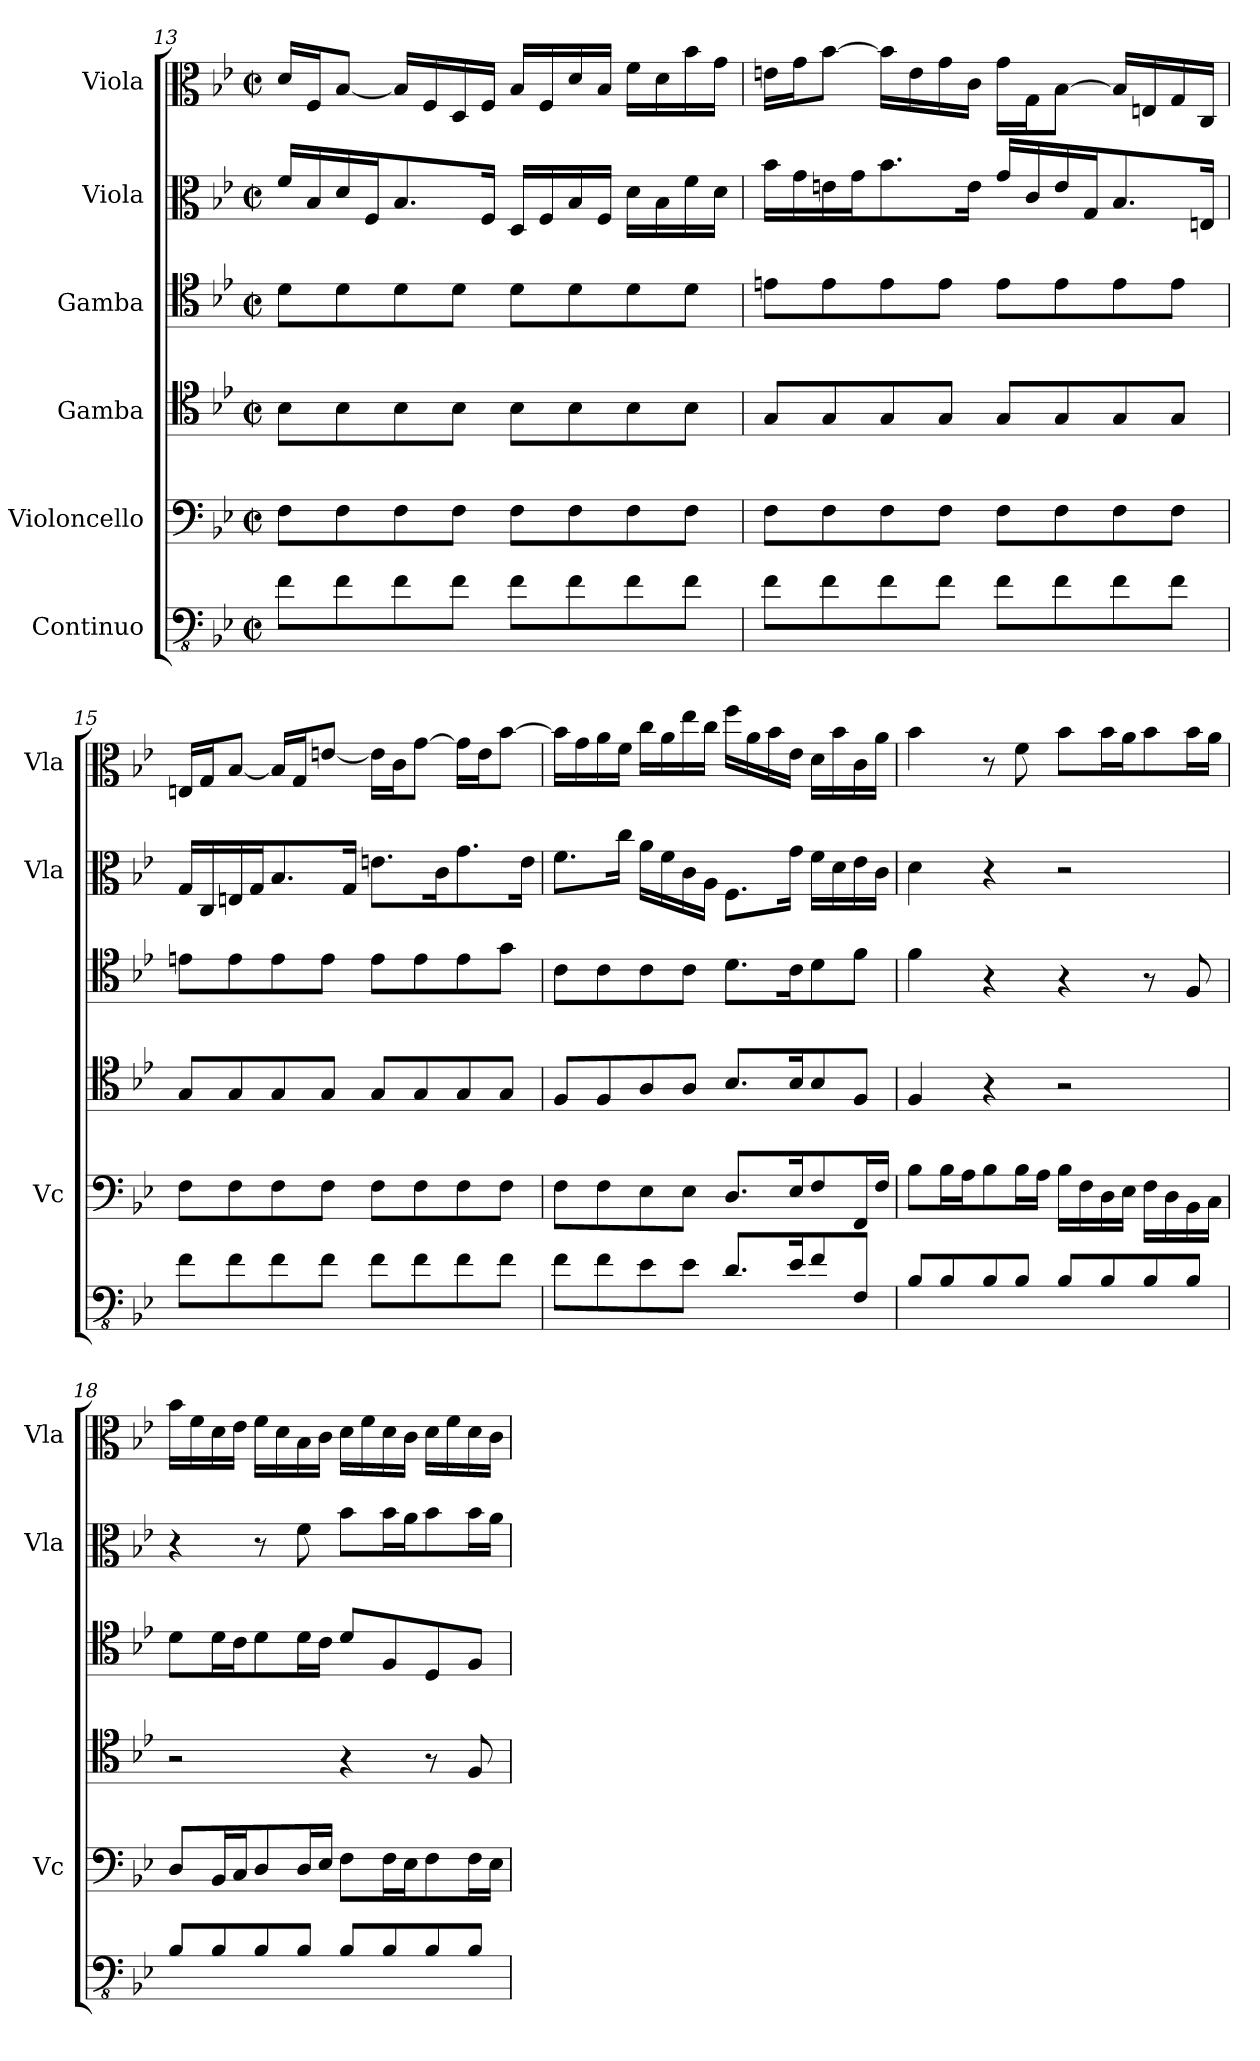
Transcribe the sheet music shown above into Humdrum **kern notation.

**kern	**kern	**kern	**kern	**kern	**kern
*part6	*part5	*part4	*part3	*part2	*part1
*staff6	*staff5	*staff4	*staff3	*staff2	*staff1
*I"Continuo	*I"Violoncello	*I"Gamba	*I"Gamba	*I"Viola	*I"Viola
*	*I'Vc	*	*	*I'Vla	*I'Vla
!!LO:PB:g=z
*clefFv4	*clefF4	*clefC4	*clefC4	*clefC3	*clefC3
*ITrd7c12	*	*	*	*	*
*k[b-e-]	*k[b-e-]	*k[b-e-]	*k[b-e-]	*k[b-e-]	*k[b-e-]
*M2/2	*M2/2	*M2/2	*M2/2	*M2/2	*M2/2
*met(c|)	*met(c|)	*met(c|)	*met(c|)	*met(c|)	*met(c|)
=13	=13	=13	=13	=13	=13
8FF\L	8F\L	8B-\L	8d\L	16f/LL	16d/LL
.	.	.	.	16B-/	16F/J
8FF\	8F\	8B-\	8d\	16d/	[8B-/J
.	.	.	.	16F/J	.
8FF\	8F\	8B-\	8d\	8.B-/	16B-/LL]
.	.	.	.	.	16F/
8FF\J	8F\J	8B-\J	8d\J	.	16D/
.	.	.	.	16F/Jk	16F/JJ
8FF\L	8F\L	8B-\L	8d\L	16D/LL	16B-/LL
.	.	.	.	16F/	16F/
8FF\	8F\	8B-\	8d\	16B-/	16d/
.	.	.	.	16F/JJ	16B-/JJ
8FF\	8F\	8B-\	8d\	16d\LL	16f\LL
.	.	.	.	16B-\	16d\
8FF\J	8F\J	8B-\J	8d\J	16f\	16b-\
.	.	.	.	16d\JJ	16g\JJ
=14	=14	=14	=14	=14	=14
8FF\L	8F\L	8G/L	8en\L	16b-\LL	16en\LL
.	.	.	.	16g\	16g\J
8FF\	8F\	8G/	8e\	16en\	[8b-\J
.	.	.	.	16g\J	.
8FF\	8F\	8G/	8e\	8.b-\	16b-\LL]
.	.	.	.	.	16e\
8FF\J	8F\J	8G/J	8e\J	.	16g\
.	.	.	.	16e\Jk	16c\JJ
8FF\L	8F\L	8G/L	8e\L	16g/LL	16g\LL
.	.	.	.	16c/	16G\J
8FF\	8F\	8G/	8e\	16e/	[8B-\J
.	.	.	.	16G/J	.
8FF\	8F\	8G/	8e\	8.B-/	16B-/LL]
.	.	.	.	.	16En/
8FF\J	8F\J	8G/J	8e\J	.	16G/
.	.	.	.	16En/Jk	16C/JJ
!!LO:LB:g=z
=15	=15	=15	=15	=15	=15
8FF\L	8F\L	8G/L	8en\L	16G/LL	16En/LL
.	.	.	.	16C/	16G/J
8FF\	8F\	8G/	8e\	16En/	[8B-/J
.	.	.	.	16G/J	.
8FF\	8F\	8G/	8e\	8.B-/	16B-/LL]
.	.	.	.	.	16G/J
8FF\J	8F\J	8G/J	8e\J	.	[8en/J
.	.	.	.	16G/Jk	.
8FF\L	8F\L	8G/L	8e\L	8.en\L	16e\LL]
.	.	.	.	.	16c\J
8FF\	8F\	8G/	8e\	.	[8g\J
.	.	.	.	16c\K	.
8FF\	8F\	8G/	8e\	8.g\	16g\LL]
.	.	.	.	.	16e\J
8FF\J	8F\J	8G/J	8g\J	.	[8b-\J
.	.	.	.	16e\Jk	.
=16	=16	=16	=16	=16	=16
8FF\L	8F\L	8F/L	8c\L	8.f\L	16b-\LL]
.	.	.	.	.	16g\
8FF\	8F\	8F/	8c\	.	16a\
.	.	.	.	16cc\Jk	16f\JJ
8EE-\	8E-\	8A/	8c\	16a\LL	16cc\LL
.	.	.	.	16f\	16a\
8EE-\J	8E-\J	8A/J	8c\J	16c\	16ee-\
.	.	.	.	16A\JJ	16cc\JJ
8.DD/L	8.D/L	8.B-/L	8.d\L	8.F\L	16ff\LL
.	.	.	.	.	16a\
.	.	.	.	.	16b-\
16EE-/K	16E-/K	16B-/K	16c\K	16g\Jk	16e-\JJ
8FF/	8F/	8B-/	8d\	16f\LL	16d\LL
.	.	.	.	16d\	16b-\
8FFF/J	16FF/L	8F/J	8f\J	16e-\	16c\
.	16F/JJ	.	.	16c\JJ	16a\JJ
!!LO:PB:g=z
=17	=17	=17	=17	=17	=17
8BBB-/L	8B-\L	4F/	4f\	4d\	4b-\
8BBB-/	16B-\L	.	.	.	.
.	16A\J	.	.	.	.
8BBB-/	8B-\	4r	4r	4r	8r
8BBB-/J	16B-\L	.	.	.	8f\
.	16A\JJ	.	.	.	.
8BBB-/L	16B-\LL	2r	4r	2r	8b-\L
.	16F\	.	.	.	.
8BBB-/	16D\	.	.	.	16b-\L
.	16E-\JJ	.	.	.	16a\J
8BBB-/	16F\LL	.	8r	.	8b-\
.	16D\	.	.	.	.
8BBB-/J	16BB-\	.	8F/	.	16b-\L
.	16C\JJ	.	.	.	16a\JJ
=18	=18	=18	=18	=18	=18
8BBB-/L	8D/L	2r	8d\L	4r	16b-\LL
.	.	.	.	.	16f\
8BBB-/	16BB-/L	.	16d\L	.	16d\
.	16C/J	.	16c\J	.	16e-\JJ
8BBB-/	8D/	.	8d\	8r	16f\LL
.	.	.	.	.	16d\
8BBB-/J	16D/L	.	16d\L	8f\	16B-\
.	16E-/JJ	.	16c\JJ	.	16c\JJ
8BBB-/L	8F\L	4r	8d/L	8b-\L	16d\LL
.	.	.	.	.	16f\
8BBB-/	16F\L	.	8F/	16b-\L	16d\
.	16E-\J	.	.	16a\J	16c\JJ
8BBB-/	8F\	8r	8D/	8b-\	16d\LL
.	.	.	.	.	16f\
8BBB-/J	16F\L	8F/	8F/J	16b-\L	16d\
.	16E-\JJ	.	.	16a\JJ	16c\JJ
=	=	=	=	=	=
*-	*-	*-	*-	*-	*-
